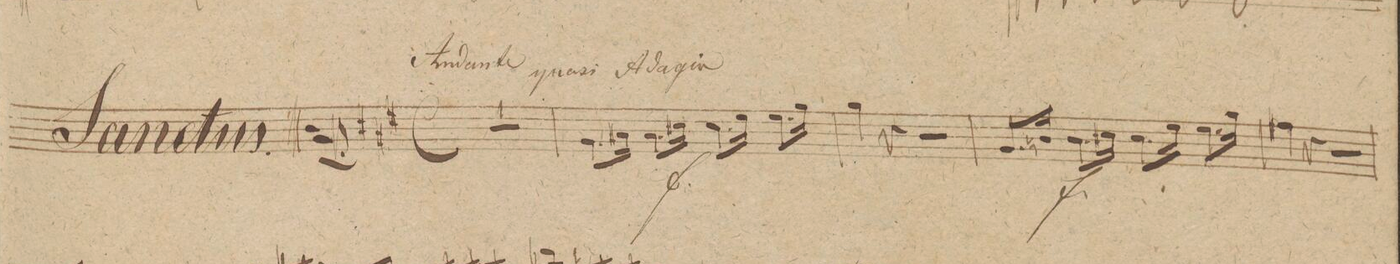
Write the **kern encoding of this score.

**kern	**dynam
*I"Alto Viola.	*
*clefC3	*
*k[f#c#g#]	*
*met(c)	*
*M4/4	*
1r	.
=2	=2
8.A\L	.
16B#X\Jk	.
8.B#\L	.
16d#X\Jk	f
8.d#\L	.
16f#\Jk	.
8.f#\L	.
16a\Jk	.
=3	=3
4a\	.
4r	.
2r	.
=4	=4
8.A/L	.
16cn/Jk	.
8.c\L	f
16d#X\Jk	.
8.d#\L	.
16f#\Jk	.
8.f#\L	.
16a\Jk	.
=5	=5
4g#X\	.
4r	.
2r	.
=6	=6
*-	*-
